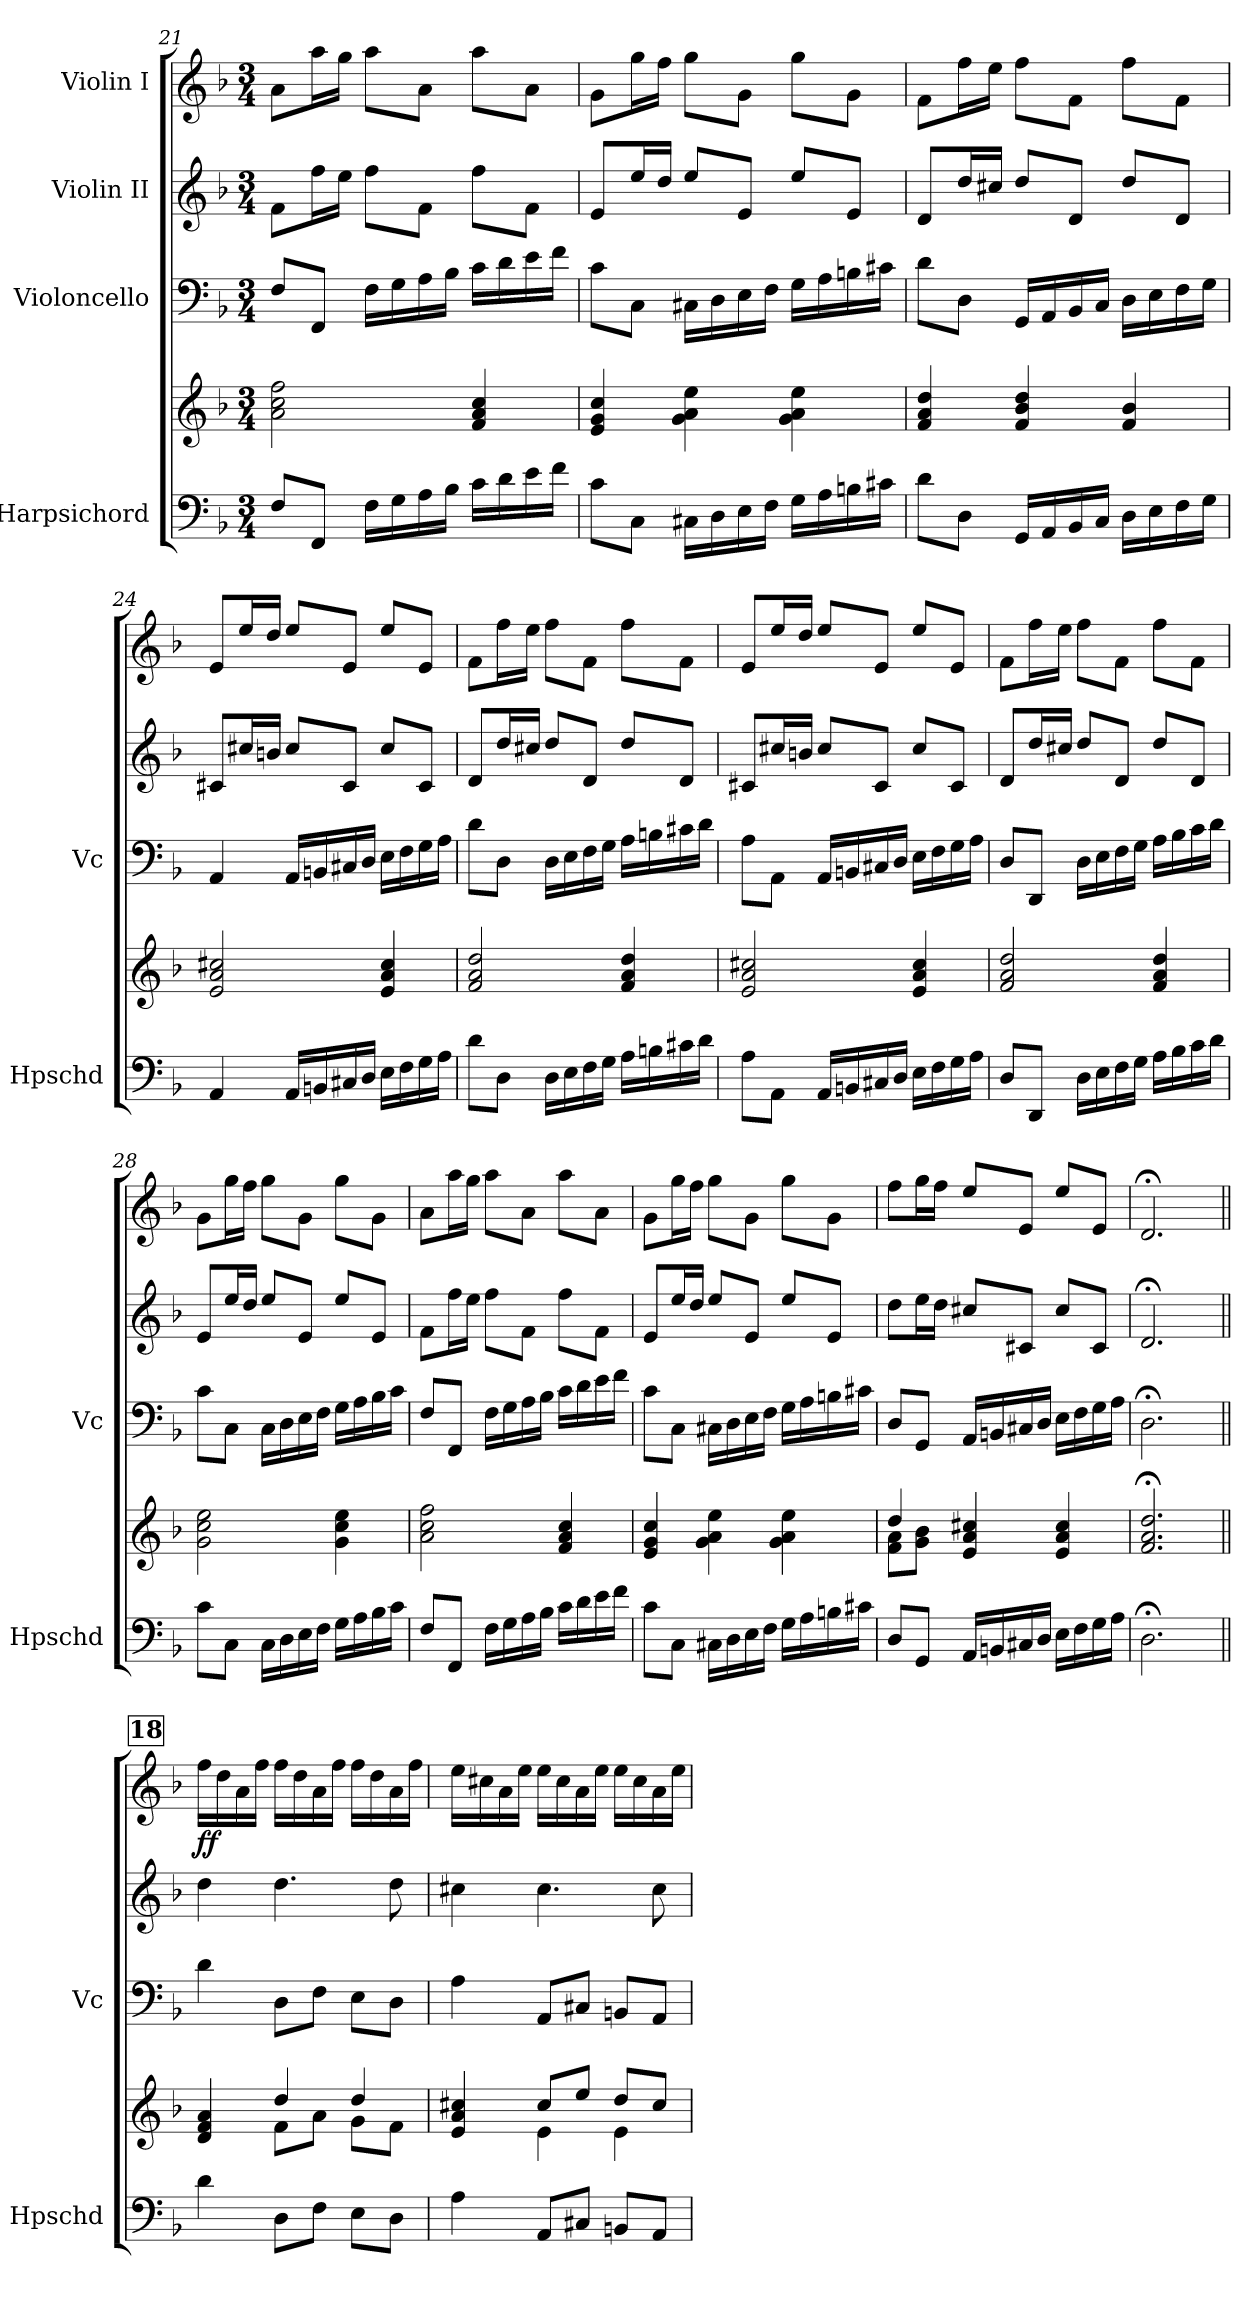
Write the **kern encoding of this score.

**kern	**kern	**kern	**kern	**kern	**dynam
*part4	*part4	*part3	*part2	*part1	*part1
*staff5	*staff4	*staff3	*staff2	*staff1	*staff1
*I"Harpsichord	*	*I"Violoncello	*I"Violin II	*I"Violin I	*
*I'Hpschd	*	*I'Vc	*	*	*
*clefF4	*clefG2	*clefF4	*clefG2	*clefG2	*
*k[b-]	*k[b-]	*k[b-]	*k[b-]	*k[b-]	*
*M3/4	*M3/4	*M3/4	*M3/4	*M3/4	*
=21	=21	=21	=21	=21	=21
8F/L	2a\ 2cc\ 2ff\	8F/L	8f\L	8a\L	.
8FF/J	.	8FF/J	16ff\L	16aa\L	.
.	.	.	16ee\JJ	16gg\JJ	.
16F\LL	.	16F\LL	8ff\L	8aa\L	.
16G\	.	16G\	.	.	.
16A\	.	16A\	8f\J	8a\J	.
16B-\JJ	.	16B-\JJ	.	.	.
16c\LL	4f/ 4a/ 4cc/	16c\LL	8ff\L	8aa\L	.
16d\	.	16d\	.	.	.
16e\	.	16e\	8f\J	8a\J	.
16f\JJ	.	16f\JJ	.	.	.
!!LO:LB:g=z
=22	=22	=22	=22	=22	=22
8c\L	4e/ 4g/ 4cc/	8c\L	8e/L	8g\L	.
8C\J	.	8C\J	16ee/L	16gg\L	.
.	.	.	16dd/JJ	16ff\JJ	.
16C#X\LL	4g\ 4a\ 4ee\	16C#X\LL	8ee/L	8gg\L	.
16D\	.	16D\	.	.	.
16E\	.	16E\	8e/J	8g\J	.
16F\JJ	.	16F\JJ	.	.	.
16G\LL	4g\ 4a\ 4ee\	16G\LL	8ee/L	8gg\L	.
16A\	.	16A\	.	.	.
16Bn\	.	16Bn\	8e/J	8g\J	.
16c#X\JJ	.	16c#X\JJ	.	.	.
=23	=23	=23	=23	=23	=23
8d\L	4f/ 4a/ 4dd/	8d\L	8d/L	8f\L	.
8D\J	.	8D\J	16dd/L	16ff\L	.
.	.	.	16cc#X/JJ	16ee\JJ	.
16GG/LL	4f/ 4b-/ 4dd/	16GG/LL	8dd/L	8ff\L	.
16AA/	.	16AA/	.	.	.
16BB-/	.	16BB-/	8d/J	8f\J	.
16C/JJ	.	16C/JJ	.	.	.
16D\LL	4f/ 4b-/	16D\LL	8dd/L	8ff\L	.
16E\	.	16E\	.	.	.
16F\	.	16F\	8d/J	8f\J	.
16G\JJ	.	16G\JJ	.	.	.
=24	=24	=24	=24	=24	=24
4AA/	2e/ 2a/ 2cc#X/	4AA/	8c#X/L	8e/L	.
.	.	.	16cc#X/L	16ee/L	.
.	.	.	16bn/JJ	16dd/JJ	.
16AA/LL	.	16AA/LL	8cc#/L	8ee/L	.
16BBn/	.	16BBn/	.	.	.
16C#X/	.	16C#X/	8c#/J	8e/J	.
16D/JJ	.	16D/JJ	.	.	.
16E\LL	4e/ 4a/ 4cc#/	16E\LL	8cc#/L	8ee/L	.
16F\	.	16F\	.	.	.
16G\	.	16G\	8c#/J	8e/J	.
16A\JJ	.	16A\JJ	.	.	.
=25	=25	=25	=25	=25	=25
8d\L	2f/ 2a/ 2dd/	8d\L	8d/L	8f\L	.
8D\J	.	8D\J	16dd/L	16ff\L	.
.	.	.	16cc#X/JJ	16ee\JJ	.
16D\LL	.	16D\LL	8dd/L	8ff\L	.
16E\	.	16E\	.	.	.
16F\	.	16F\	8d/J	8f\J	.
16G\JJ	.	16G\JJ	.	.	.
16A\LL	4f/ 4a/ 4dd/	16A\LL	8dd/L	8ff\L	.
16Bn\	.	16Bn\	.	.	.
16c#X\	.	16c#X\	8d/J	8f\J	.
16d\JJ	.	16d\JJ	.	.	.
=26	=26	=26	=26	=26	=26
8A\L	2e/ 2a/ 2cc#X/	8A\L	8c#X/L	8e/L	.
8AA\J	.	8AA\J	16cc#X/L	16ee/L	.
.	.	.	16bn/JJ	16dd/JJ	.
16AA/LL	.	16AA/LL	8cc#/L	8ee/L	.
16BBn/	.	16BBn/	.	.	.
16C#X/	.	16C#X/	8c#/J	8e/J	.
16D/JJ	.	16D/JJ	.	.	.
16E\LL	4e/ 4a/ 4cc#/	16E\LL	8cc#/L	8ee/L	.
16F\	.	16F\	.	.	.
16G\	.	16G\	8c#/J	8e/J	.
16A\JJ	.	16A\JJ	.	.	.
!!LO:LB:g=z
=27	=27	=27	=27	=27	=27
8D/L	2f/ 2a/ 2dd/	8D/L	8d/L	8f\L	.
8DD/J	.	8DD/J	16dd/L	16ff\L	.
.	.	.	16cc#X/JJ	16ee\JJ	.
16D\LL	.	16D\LL	8dd/L	8ff\L	.
16E\	.	16E\	.	.	.
16F\	.	16F\	8d/J	8f\J	.
16G\JJ	.	16G\JJ	.	.	.
16A\LL	4f/ 4a/ 4dd/	16A\LL	8dd/L	8ff\L	.
16B-\	.	16B-\	.	.	.
16c\	.	16c\	8d/J	8f\J	.
16d\JJ	.	16d\JJ	.	.	.
=28	=28	=28	=28	=28	=28
8c\L	2g\ 2cc\ 2ee\	8c\L	8e/L	8g\L	.
8C\J	.	8C\J	16ee/L	16gg\L	.
.	.	.	16dd/JJ	16ff\JJ	.
16C\LL	.	16C\LL	8ee/L	8gg\L	.
16D\	.	16D\	.	.	.
16E\	.	16E\	8e/J	8g\J	.
16F\JJ	.	16F\JJ	.	.	.
16G\LL	4g\ 4cc\ 4ee\	16G\LL	8ee/L	8gg\L	.
16A\	.	16A\	.	.	.
16B-\	.	16B-\	8e/J	8g\J	.
16c\JJ	.	16c\JJ	.	.	.
=29	=29	=29	=29	=29	=29
8F/L	2a\ 2cc\ 2ff\	8F/L	8f\L	8a\L	.
8FF/J	.	8FF/J	16ff\L	16aa\L	.
.	.	.	16ee\JJ	16gg\JJ	.
16F\LL	.	16F\LL	8ff\L	8aa\L	.
16G\	.	16G\	.	.	.
16A\	.	16A\	8f\J	8a\J	.
16B-\JJ	.	16B-\JJ	.	.	.
16c\LL	4f/ 4a/ 4cc/	16c\LL	8ff\L	8aa\L	.
16d\	.	16d\	.	.	.
16e\	.	16e\	8f\J	8a\J	.
16f\JJ	.	16f\JJ	.	.	.
=30	=30	=30	=30	=30	=30
8c\L	4e/ 4g/ 4cc/	8c\L	8e/L	8g\L	.
8C\J	.	8C\J	16ee/L	16gg\L	.
.	.	.	16dd/JJ	16ff\JJ	.
16C#X\LL	4g\ 4a\ 4ee\	16C#X\LL	8ee/L	8gg\L	.
16D\	.	16D\	.	.	.
16E\	.	16E\	8e/J	8g\J	.
16F\JJ	.	16F\JJ	.	.	.
16G\LL	4g\ 4a\ 4ee\	16G\LL	8ee/L	8gg\L	.
16A\	.	16A\	.	.	.
16Bn\	.	16Bn\	8e/J	8g\J	.
16c#X\JJ	.	16c#X\JJ	.	.	.
=31	=31	=31	=31	=31	=31
*	*^	*	*	*	*
8D/L	4dd/	8f\ 8a\L	8D/L	8dd\L	8ff\L	.
8GG/J	.	8g\ 8b-\J	8GG/J	16ee\L	16gg\L	.
.	.	.	.	16dd\JJ	16ff\JJ	.
16AA/LL	4e/ 4a/ 4cc#X/	2ryy	16AA/LL	8cc#X/L	8ee/L	.
16BBn/	.	.	16BBn/	.	.	.
16C#X/	.	.	16C#X/	8c#X/J	8e/J	.
16D/JJ	.	.	16D/JJ	.	.	.
16E\LL	4e/ 4a/ 4cc#/	.	16E\LL	8cc#/L	8ee/L	.
16F\	.	.	16F\	.	.	.
16G\	.	.	16G\	8c#/J	8e/J	.
16A\JJ	.	.	16A\JJ	.	.	.
*	*v	*v	*	*	*	*
=32	=32	=32	=32	=32	=32
2.D;<\	2.f/;< 2.a/;< 2.dd/;<	2.D;<\	2.d;</	2.d;</	.
!!LO:PB:g=z
!!LO:REH:place=s1:a:B:fs=14:t=18
=33||	=33||	=33||	=33||	=33||	=33||
*	*^	*	*	*	*
!	!	!	!	!	!	!LO:DY:b
4d\	4d/ 4f/ 4a/	4ryy	4d\	4dd\	16ff\LL	ff
.	.	.	.	.	16dd\	.
.	.	.	.	.	16a\	.
.	.	.	.	.	16ff\JJ	.
8D\L	4dd/	8f\L	8D\L	4.dd\	16ff\LL	.
.	.	.	.	.	16dd\	.
8F\J	.	8a\J	8F\J	.	16a\	.
.	.	.	.	.	16ff\JJ	.
8E\L	4dd/	8g\L	8E\L	.	16ff\LL	.
.	.	.	.	.	16dd\	.
8D\J	.	8f\J	8D\J	8dd\	16a\	.
.	.	.	.	.	16ff\JJ	.
=34	=34	=34	=34	=34	=34	=34
4A\	4e/ 4a/ 4cc#X/	4ryy	4A\	4cc#X\	16ee\LL	.
.	.	.	.	.	16cc#X\	.
.	.	.	.	.	16a\	.
.	.	.	.	.	16ee\JJ	.
8AA/L	8cc#/L	4e\	8AA/L	4.cc#\	16ee\LL	.
.	.	.	.	.	16cc#\	.
8C#X/J	8ee/J	.	8C#X/J	.	16a\	.
.	.	.	.	.	16ee\JJ	.
8BBn/L	8dd/L	4e\	8BBn/L	.	16ee\LL	.
.	.	.	.	.	16cc#\	.
8AA/J	8cc#/J	.	8AA/J	8cc#\	16a\	.
.	.	.	.	.	16ee\JJ	.
*	*v	*v	*	*	*	*
=	=	=	=	=	=
*-	*-	*-	*-	*-	*-
